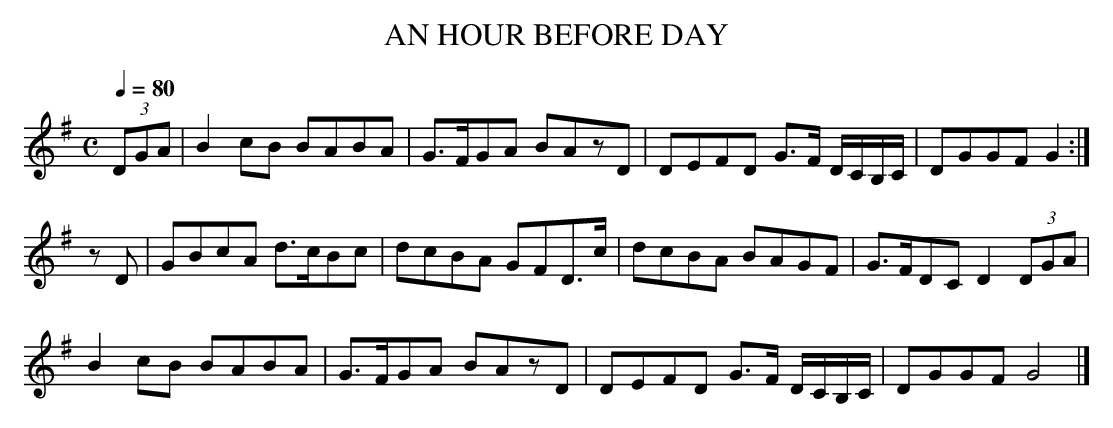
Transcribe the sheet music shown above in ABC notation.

X:1
T:AN HOUR BEFORE DAY
Q:1/4=80
M:C
L:1/8
K:G
(3DGA|B2cB BABA|G>FGA BAzD|DEFD G>F D/C/B,/C/|DGGF G2:|
zD|GBcA d>cBc|dcBA GFD>c|dcBA BAGF|G>FDC D2 (3DGA|
B2cB BABA|G>FGA BAzD|DEFD G>F D/C/B,/C/|DGGF G4|]
